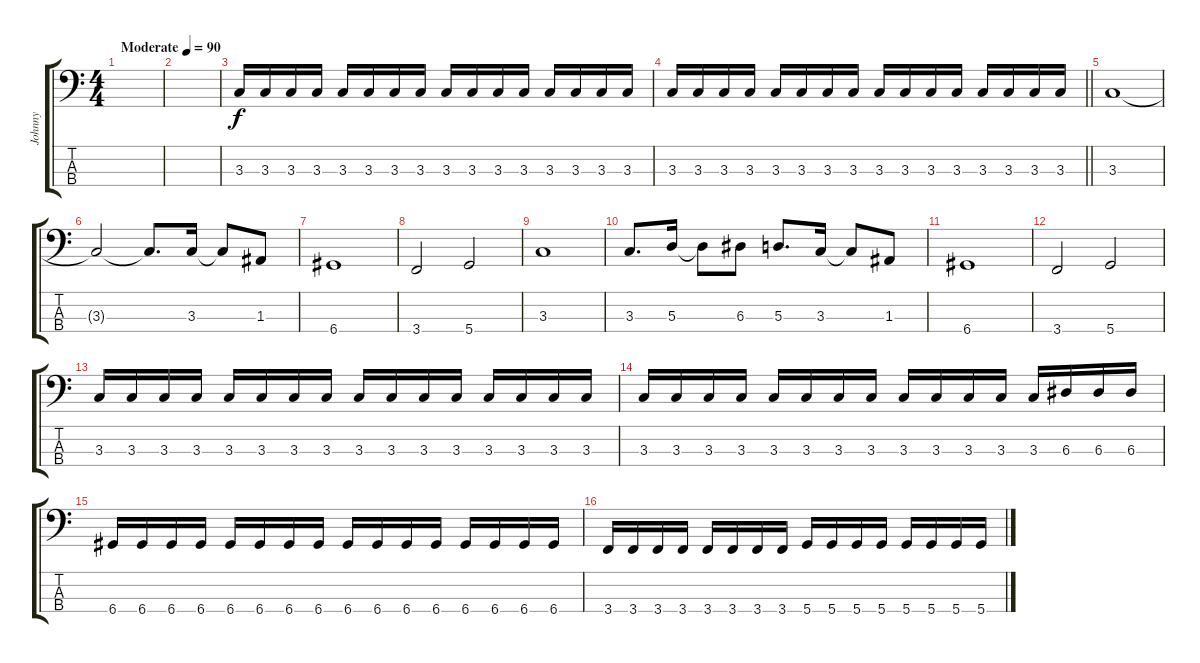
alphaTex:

\track ("Johnny" "Johnny") {instrument electricbassfinger}
\staff {score tabs}
\tuning (G2 D2 A1 D1) {hide}
\ts (4 4)
\tempo (90 "Moderate")
\tempo 130
\tempo (90 "Moderate")
\clef f4
\ks c
|
|
3.3.16 3.3.16 3.3.16 3.3.16 3.3.16 3.3.16 3.3.16 3.3.16 3.3.16 3.3.16 3.3.16 3.3.16 3.3.16 3.3.16 3.3.16 3.3.16 |
\barLineRight lightlight
3.3.16 3.3.16 3.3.16 3.3.16 3.3.16 3.3.16 3.3.16 3.3.16 3.3.16 3.3.16 3.3.16 3.3.16 3.3.16 3.3.16 3.3.16 3.3.16 |
3.3.1 |
3.3{t}.2 3.3{t}.8{d} 3.3.16 3.3{t}.8 1.3.8 |
6.4.1 |
3.4.2 5.4.2 |
3.3.1 |
3.3.8{d} 5.3.16 5.3{t}.8 6.3.8 5.3.8{d} 3.3.16 3.3{t}.8 1.3.8 |
6.4.1 |
3.4.2 5.4.2 |
3.3.16 3.3.16 3.3.16 3.3.16 3.3.16 3.3.16 3.3.16 3.3.16 3.3.16 3.3.16 3.3.16 3.3.16 3.3.16 3.3.16 3.3.16 3.3.16 |
3.3.16 3.3.16 3.3.16 3.3.16 3.3.16 3.3.16 3.3.16 3.3.16 3.3.16 3.3.16 3.3.16 3.3.16 3.3.16 6.3.16 6.3.16 6.3.16 |
6.4.16 6.4.16 6.4.16 6.4.16 6.4.16 6.4.16 6.4.16 6.4.16 6.4.16 6.4.16 6.4.16 6.4.16 6.4.16 6.4.16 6.4.16 6.4.16 |
3.4.16 3.4.16 3.4.16 3.4.16 3.4.16 3.4.16 3.4.16 3.4.16 5.4.16 5.4.16 5.4.16 5.4.16 5.4.16 5.4.16 5.4.16 5.4.16
